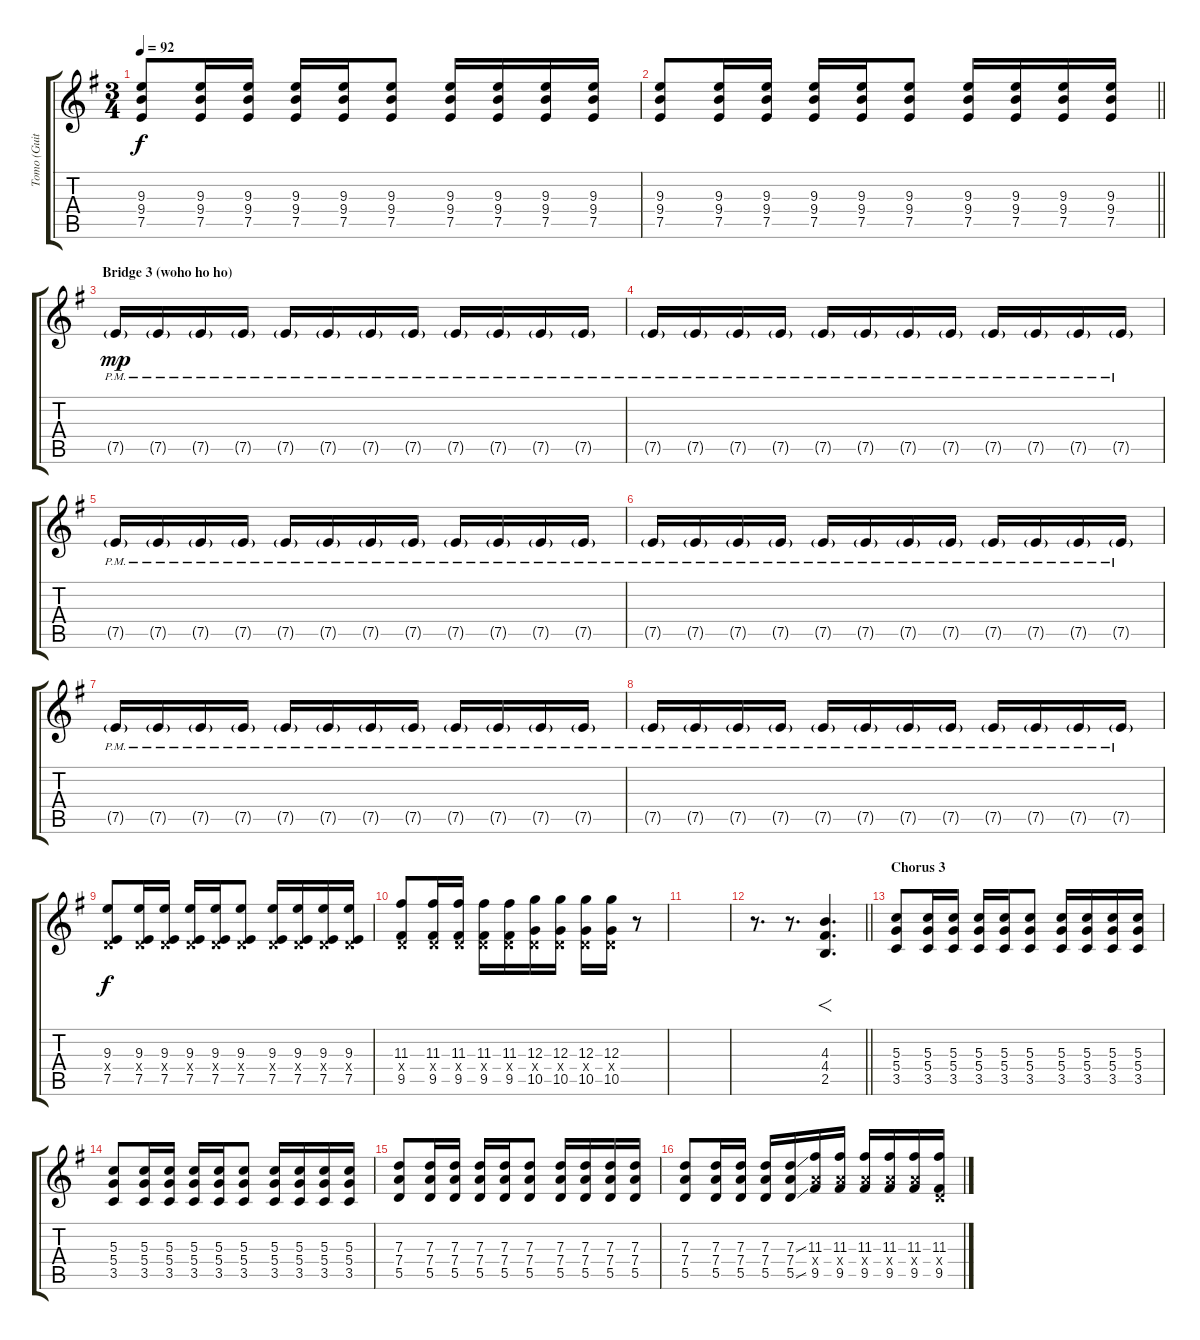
\track ("Tomo (Guitar 1)" "Tomo (Guit") {instrument electricguitarclean}
\staff {score tabs}
\tuning (E4 B3 G3 D3 A2 E2) {hide}
\ts (3 4)
\tempo 92
\clef g2
\ks g
(9.3 9.4 7.5).8{dy f} (9.3 9.4 7.5).16 (9.3 9.4 7.5).16 (9.3 9.4 7.5).16 (9.3 9.4 7.5).16 (9.3 9.4 7.5).8 (9.3 9.4 7.5).16 (9.3 9.4 7.5).16 (9.3 9.4 7.5).16 (9.3 9.4 7.5).16 |
\barLineRight lightlight
(9.3 9.4 7.5).8 (9.3 9.4 7.5).16 (9.3 9.4 7.5).16 (9.3 9.4 7.5).16 (9.3 9.4 7.5).16 (9.3 9.4 7.5).8 (9.3 9.4 7.5).16 (9.3 9.4 7.5).16 (9.3 9.4 7.5).16 (9.3 9.4 7.5).16 |
\section ("" "Bridge 3 (woho ho ho)")
7.5{g pm}.16{dy mp volume 9 instrument electricguitarclean} 7.5{g pm}.16 7.5{g pm}.16 7.5{g pm}.16 7.5{g pm}.16 7.5{g pm}.16 7.5{g pm}.16 7.5{g pm}.16 7.5{g pm}.16 7.5{g pm}.16 7.5{g pm}.16 7.5{g pm}.16 |
7.5{g pm}.16 7.5{g pm}.16 7.5{g pm}.16 7.5{g pm}.16 7.5{g pm}.16 7.5{g pm}.16 7.5{g pm}.16 7.5{g pm}.16 7.5{g pm}.16 7.5{g pm}.16 7.5{g pm}.16 7.5{g pm}.16 |
7.5{g pm}.16 7.5{g pm}.16 7.5{g pm}.16 7.5{g pm}.16 7.5{g pm}.16 7.5{g pm}.16 7.5{g pm}.16 7.5{g pm}.16 7.5{g pm}.16 7.5{g pm}.16 7.5{g pm}.16 7.5{g pm}.16 |
7.5{g pm}.16 7.5{g pm}.16 7.5{g pm}.16 7.5{g pm}.16 7.5{g pm}.16 7.5{g pm}.16 7.5{g pm}.16 7.5{g pm}.16 7.5{g pm}.16 7.5{g pm}.16 7.5{g pm}.16 7.5{g pm}.16 |
7.5{g pm}.16 7.5{g pm}.16 7.5{g pm}.16 7.5{g pm}.16 7.5{g pm}.16 7.5{g pm}.16 7.5{g pm}.16 7.5{g pm}.16 7.5{g pm}.16 7.5{g pm}.16 7.5{g pm}.16 7.5{g pm}.16 |
7.5{g pm}.16 7.5{g pm}.16 7.5{g pm}.16 7.5{g pm}.16 7.5{g pm}.16 7.5{g pm}.16 7.5{g pm}.16 7.5{g pm}.16 7.5{g pm}.16 7.5{g pm}.16 7.5{g pm}.16 7.5{g pm}.16 |
(9.3 0.4{x} 7.5).8{dy f volume 14 instrument overdrivenguitar} (9.3 0.4{x} 7.5).16 (9.3 0.4{x} 7.5).16 (9.3 0.4{x} 7.5).16 (9.3 0.4{x} 7.5).16 (9.3 0.4{x} 7.5).8 (9.3 0.4{x} 7.5).16 (9.3 0.4{x} 7.5).16 (9.3 0.4{x} 7.5).16 (9.3 0.4{x} 7.5).16 |
(11.3 0.4{x} 9.5).8 (11.3 0.4{x} 9.5).16 (11.3 0.4{x} 9.5).16 (11.3 0.4{x} 9.5).16 (11.3 0.4{x} 9.5).16 (12.3 0.4{x} 10.5).16 (12.3 0.4{x} 10.5).16 (12.3 0.4{x} 10.5).16 (12.3 0.4{x} 10.5).16 r.8 |
|
\barLineRight lightlight
r.8{d} r.8{d} (4.3 4.4 2.5).4{f d} |
\section ("" "Chorus 3")
(5.3 5.4 3.5).8{volume 14 instrument overdrivenguitar} (5.3 5.4 3.5).16 (5.3 5.4 3.5).16 (5.3 5.4 3.5).16 (5.3 5.4 3.5).16 (5.3 5.4 3.5).8 (5.3 5.4 3.5).16 (5.3 5.4 3.5).16 (5.3 5.4 3.5).16 (5.3 5.4 3.5).16 |
(5.3 5.4 3.5).8 (5.3 5.4 3.5).16 (5.3 5.4 3.5).16 (5.3 5.4 3.5).16 (5.3 5.4 3.5).16 (5.3 5.4 3.5).8 (5.3 5.4 3.5).16 (5.3 5.4 3.5).16 (5.3 5.4 3.5).16 (5.3 5.4 3.5).16 |
(7.3 7.4 5.5).8 (7.3 7.4 5.5).16 (7.3 7.4 5.5).16 (7.3 7.4 5.5).16 (7.3 7.4 5.5).16 (7.3 7.4 5.5).8 (7.3 7.4 5.5).16 (7.3 7.4 5.5).16 (7.3 7.4 5.5).16 (7.3 7.4 5.5).16 |
(7.3 7.4 5.5).8 (7.3 7.4 5.5).16 (7.3 7.4 5.5).16 (7.3 7.4 5.5).16 (7.3{ss} 7.4 5.5{ss}).16 (11.3 7.4{x} 9.5).16 (11.3 7.4{x} 9.5).16 (11.3 7.4{x} 9.5).16 (11.3 7.4{x} 9.5).16 (11.3 7.4{x} 9.5).16 (11.3 0.4{x} 9.5).16
